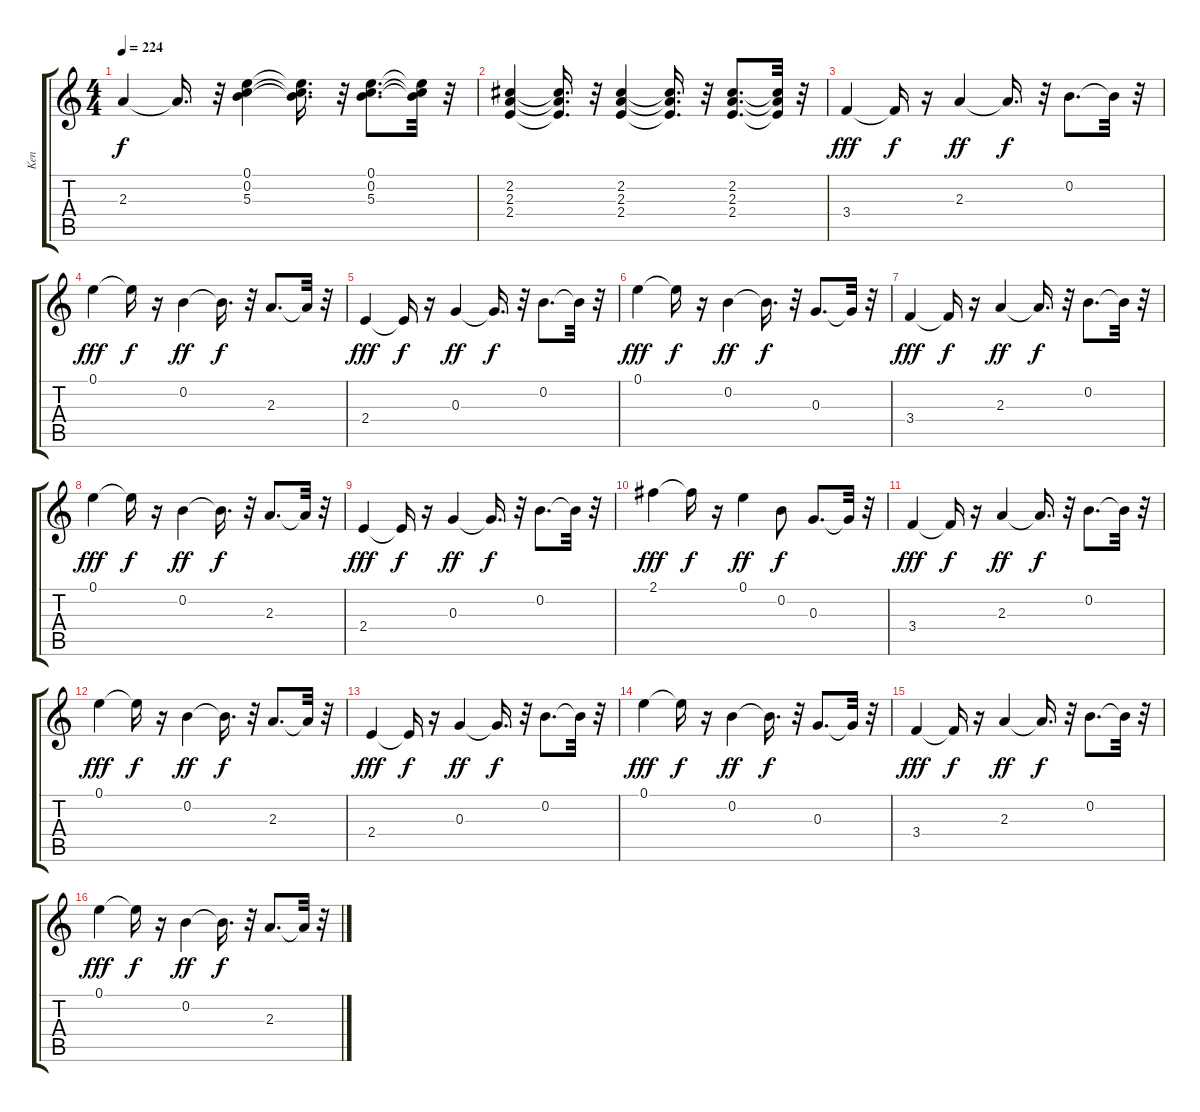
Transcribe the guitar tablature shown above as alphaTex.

\track ("Ken" "Ken") {instrument electricguitarjazz}
\staff {score tabs}
\tuning (E4 B3 G3 D3 A2 E2) {hide}
\ts (4 4)
\tempo 224
\clef g2
\ks c
2.3.4{dy f} 2.3{t}.16{d} r.32 (0.1 0.2 5.3).4 (0.1{t} 0.2{t} 5.3{t}).16{d} r.32 (0.1 0.2 5.3).8{d} (0.1{t} 0.2{t} 5.3{t}).32 r.32 |
(2.2 2.3 2.4).4 (2.2{t} 2.3{t} 2.4{t}).16{d} r.32 (2.2 2.3 2.4).4 (2.2{t} 2.3{t} 2.4{t}).16{d} r.32 (2.2 2.3 2.4).8{d} (2.2{t} 2.3{t} 2.4{t}).32 r.32 |
3.4.4{dy fff volume 10} 3.4{t}.16{dy f} r.16 2.3.4{dy ff volume 10} 2.3{t}.16{d dy f} r.32 0.2.8{d volume 10} 0.2{t}.32 r.32 |
0.1.4{dy fff volume 10} 0.1{t}.16{dy f} r.16 0.2.4{dy ff volume 10} 0.2{t}.16{d dy f} r.32 2.3.8{d volume 10} 2.3{t}.32 r.32 |
2.4.4{dy fff volume 10} 2.4{t}.16{dy f} r.16 0.3.4{dy ff volume 10} 0.3{t}.16{d dy f} r.32 0.2.8{d volume 10} 0.2{t}.32 r.32 |
0.1.4{dy fff volume 10} 0.1{t}.16{dy f} r.16 0.2.4{dy ff} 0.2{t}.16{d dy f} r.32 0.3.8{d} 0.3{t}.32 r.32 |
3.4.4{dy fff} 3.4{t}.16{dy f} r.16 2.3.4{dy ff} 2.3{t}.16{d dy f} r.32 0.2.8{d} 0.2{t}.32 r.32 |
0.1.4{dy fff} 0.1{t}.16{dy f} r.16 0.2.4{dy ff} 0.2{t}.16{d dy f} r.32 2.3.8{d} 2.3{t}.32 r.32 |
2.4.4{dy fff} 2.4{t}.16{dy f} r.16 0.3.4{dy ff} 0.3{t}.16{d dy f} r.32 0.2.8{d} 0.2{t}.32 r.32 |
2.1.4{dy fff} 2.1{t}.16{dy f} r.16 0.1.4{dy ff} 0.2.8{dy f} 0.3.8{d} 0.3{t}.32 r.32 |
3.4.4{dy fff} 3.4{t}.16{dy f} r.16 2.3.4{dy ff} 2.3{t}.16{d dy f} r.32 0.2.8{d} 0.2{t}.32 r.32 |
0.1.4{dy fff} 0.1{t}.16{dy f} r.16 0.2.4{dy ff} 0.2{t}.16{d dy f} r.32 2.3.8{d} 2.3{t}.32 r.32 |
2.4.4{dy fff} 2.4{t}.16{dy f} r.16 0.3.4{dy ff} 0.3{t}.16{d dy f} r.32 0.2.8{d} 0.2{t}.32 r.32 |
0.1.4{dy fff} 0.1{t}.16{dy f} r.16 0.2.4{dy ff} 0.2{t}.16{d dy f} r.32 0.3.8{d} 0.3{t}.32 r.32 |
3.4.4{dy fff} 3.4{t}.16{dy f} r.16 2.3.4{dy ff} 2.3{t}.16{d dy f} r.32 0.2.8{d} 0.2{t}.32 r.32 |
0.1.4{dy fff} 0.1{t}.16{dy f} r.16 0.2.4{dy ff} 0.2{t}.16{d dy f} r.32 2.3.8{d} 2.3{t}.32 r.32
